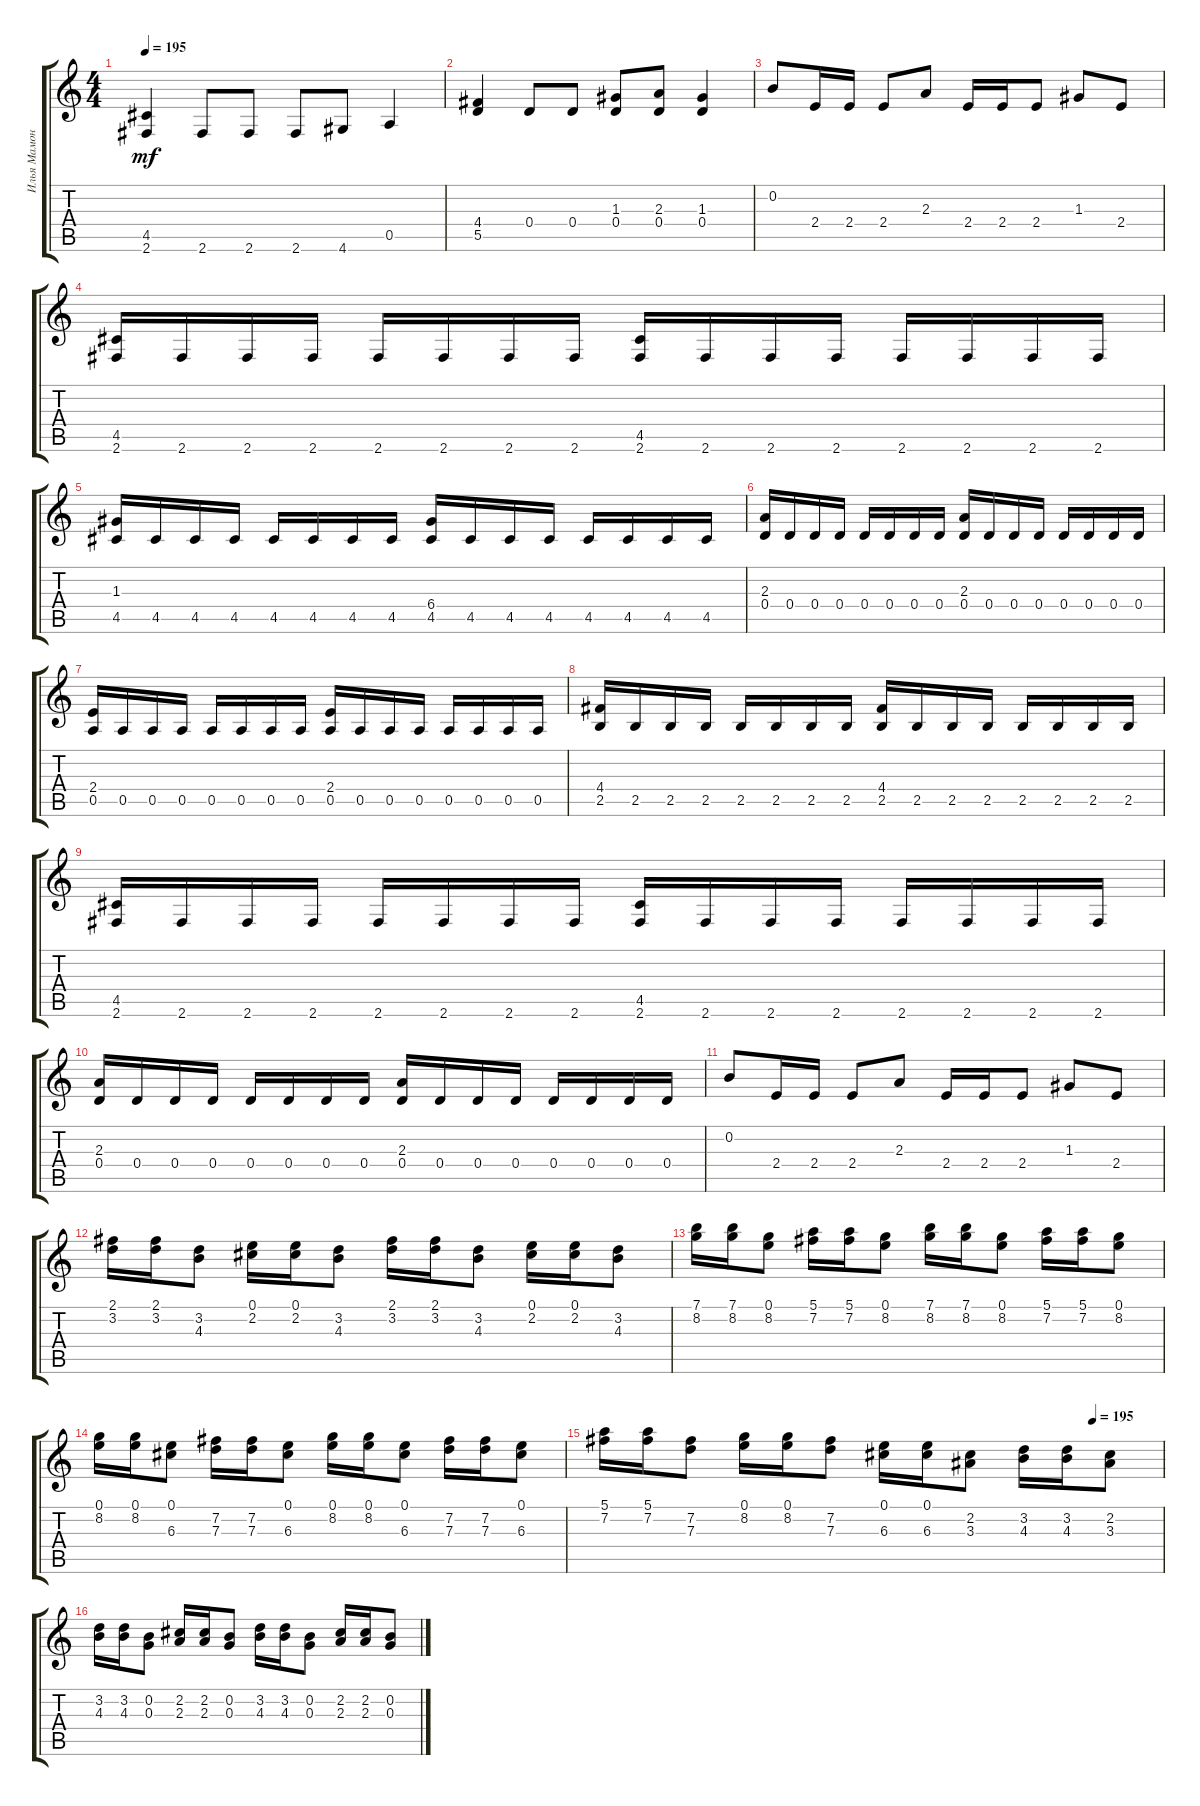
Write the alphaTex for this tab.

\track ("Илья Мамонтов" "Илья Мамон") {instrument distortionguitar}
\staff {score tabs}
\tuning (E4 B3 G3 D3 A2 E2) {hide}
\ts (4 4)
\tempo 195
\clef g2
\ks c
(4.5 2.6).4{dy mf} 2.6.8 2.6.8 2.6.8 4.6.8 0.5.4 |
(4.4 5.5).4 0.4.8 0.4.8 (1.3 0.4).8 (2.3 0.4).8 (1.3 0.4).4 |
0.2.8 2.4.16 2.4.16 2.4.8 2.3.8 2.4.16 2.4.16 2.4.8 1.3.8 2.4.8 |
(4.5 2.6).16 2.6.16 2.6.16 2.6.16 2.6.16 2.6.16 2.6.16 2.6.16 (4.5 2.6).16 2.6.16 2.6.16 2.6.16 2.6.16 2.6.16 2.6.16 2.6.16 |
(1.3 4.5).16 4.5.16 4.5.16 4.5.16 4.5.16 4.5.16 4.5.16 4.5.16 (6.4 4.5).16 4.5.16 4.5.16 4.5.16 4.5.16 4.5.16 4.5.16 4.5.16 |
(2.3 0.4).16 0.4.16 0.4.16 0.4.16 0.4.16 0.4.16 0.4.16 0.4.16 (2.3 0.4).16 0.4.16 0.4.16 0.4.16 0.4.16 0.4.16 0.4.16 0.4.16 |
(2.4 0.5).16 0.5.16 0.5.16 0.5.16 0.5.16 0.5.16 0.5.16 0.5.16 (2.4 0.5).16 0.5.16 0.5.16 0.5.16 0.5.16 0.5.16 0.5.16 0.5.16 |
(4.4 2.5).16 2.5.16 2.5.16 2.5.16 2.5.16 2.5.16 2.5.16 2.5.16 (4.4 2.5).16 2.5.16 2.5.16 2.5.16 2.5.16 2.5.16 2.5.16 2.5.16 |
(4.5 2.6).16 2.6.16 2.6.16 2.6.16 2.6.16 2.6.16 2.6.16 2.6.16 (4.5 2.6).16 2.6.16 2.6.16 2.6.16 2.6.16 2.6.16 2.6.16 2.6.16 |
(2.3 0.4).16 0.4.16 0.4.16 0.4.16 0.4.16 0.4.16 0.4.16 0.4.16 (2.3 0.4).16 0.4.16 0.4.16 0.4.16 0.4.16 0.4.16 0.4.16 0.4.16 |
0.2.8 2.4.16 2.4.16 2.4.8 2.3.8 2.4.16 2.4.16 2.4.8 1.3.8 2.4.8 |
(2.1 3.2).16 (2.1 3.2).16 (3.2 4.3).8 (0.1 2.2).16 (0.1 2.2).16 (3.2 4.3).8 (2.1 3.2).16 (2.1 3.2).16 (3.2 4.3).8 (0.1 2.2).16 (0.1 2.2).16 (3.2 4.3).8 |
(7.1 8.2).16 (7.1 8.2).16 (0.1 8.2).8 (5.1 7.2).16 (5.1 7.2).16 (0.1 8.2).8 (7.1 8.2).16 (7.1 8.2).16 (0.1 8.2).8 (5.1 7.2).16 (5.1 7.2).16 (0.1 8.2).8 |
(0.1 8.2).16 (0.1 8.2).16 (0.1 6.3).8 (7.2 7.3).16 (7.2 7.3).16 (0.1 6.3).8 (0.1 8.2).16 (0.1 8.2).16 (0.1 6.3).8 (7.2 7.3).16 (7.2 7.3).16 (0.1 6.3).8 |
\tempo (195 0.875)
(5.1 7.2).16 (5.1 7.2).16 (7.2 7.3).8 (0.1 8.2).16 (0.1 8.2).16 (7.2 7.3).8 (0.1 6.3).16 (0.1 6.3).16 (2.2 3.3).8 (3.2 4.3).16 (3.2 4.3).16 (2.2 3.3).8 |
(3.2 4.3).16 (3.2 4.3).16 (0.2 0.3).8 (2.2 2.3).16 (2.2 2.3).16 (0.2 0.3).8 (3.2 4.3).16 (3.2 4.3).16 (0.2 0.3).8 (2.2 2.3).16 (2.2 2.3).16 (0.2 0.3).8
